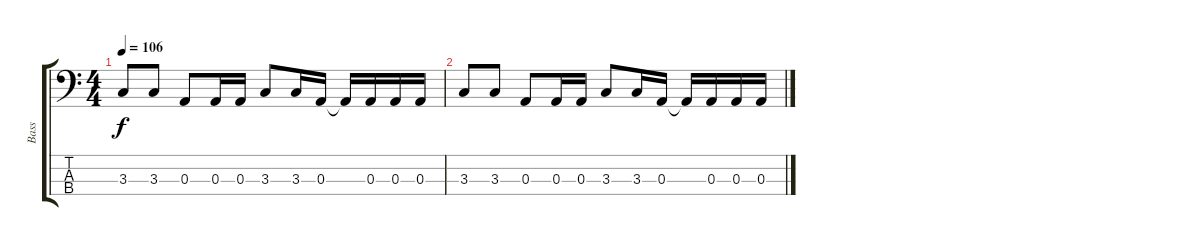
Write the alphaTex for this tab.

\track ("Bass" "Bass") {instrument electricbasspick}
\staff {score tabs}
\tuning (G2 D2 A1 E1) {hide}
\ts (4 4)
\tempo 106
\clef f4
\ks c
3.3.8{dy f} 3.3.8 0.3.8 0.3.16 0.3.16 3.3.8 3.3.16 0.3.16 0.3{t}.16 0.3.16 0.3.16 0.3.16 |
3.3.8 3.3.8 0.3.8 0.3.16 0.3.16 3.3.8 3.3.16 0.3.16 0.3{t}.16 0.3.16 0.3.16 0.3.16
